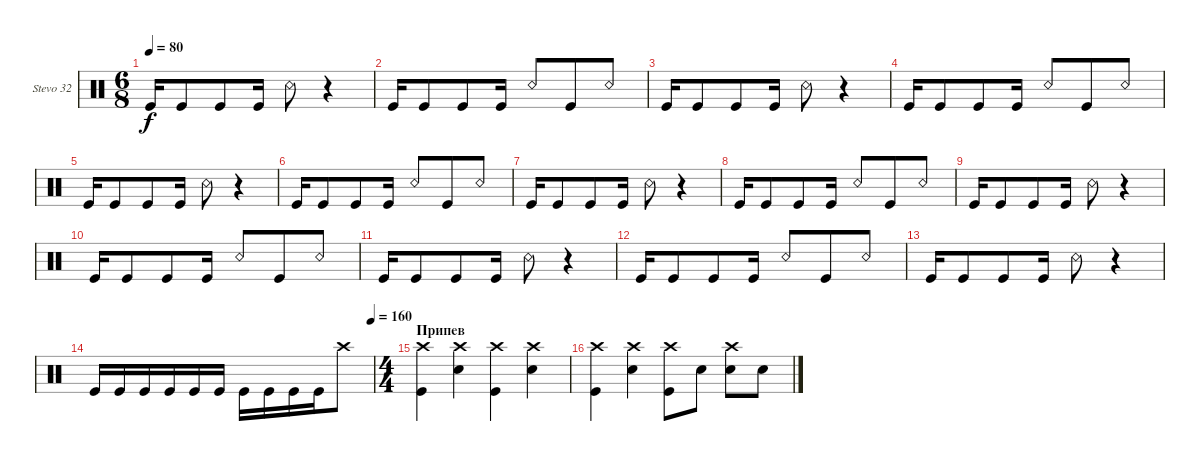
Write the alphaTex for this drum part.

\defaultSystemsLayout 4
\bracketExtendMode groupsimilarinstruments
\firstSystemTrackNameOrientation horizontal
\otherSystemsTrackNameOrientation horizontal
\track ("Steve Jocz" "Stevo 32") {instrument percussion}
\staff {score}
\articulation defaults
\ts (6 8)
\tempo 80
\clef neutral
\scale
0.333333
\ks c "Kick (hit)".16{dy f} "Kick (hit)".8 "Kick (hit)".8 "Kick (hit)".16 "Snare (rim shot)".8
r.4 |
\scale
0.333333 "Kick (hit)".16 "Kick (hit)".8 "Kick (hit)".8 "Kick (hit)".16 "Snare (rim shot)".8 "Kick (hit)".8 "Snare (rim shot)".8 |
\scale
0.333333 "Kick (hit)".16 "Kick (hit)".8 "Kick (hit)".8 "Kick (hit)".16 "Snare (rim shot)".8 r.4 |
\scale
0.333333 "Kick (hit)".16 "Kick (hit)".8 "Kick (hit)".8 "Kick (hit)".16 "Snare (rim shot)".8 "Kick (hit)".8 "Snare (rim shot)".8 |
\scale
0.333333 "Kick (hit)".16 "Kick (hit)".8 "Kick (hit)".8 "Kick (hit)".16 "Snare (rim shot)".8 r.4 |
\scale
0.333333 "Kick (hit)".16 "Kick (hit)".8 "Kick (hit)".8 "Kick (hit)".16 "Snare (rim shot)".8 "Kick (hit)".8 "Snare (rim shot)".8 |
\scale
0.333333 "Kick (hit)".16 "Kick (hit)".8 "Kick (hit)".8 "Kick (hit)".16 "Snare (rim shot)".8 r.4 |
\scale
0.333333 "Kick (hit)".16 "Kick (hit)".8 "Kick (hit)".8 "Kick (hit)".16 "Snare (rim shot)".8 "Kick (hit)".8 "Snare (rim shot)".8 |
\scale
0.333333 "Kick (hit)".16 "Kick (hit)".8 "Kick (hit)".8 "Kick (hit)".16 "Snare (rim shot)".8 r.4 |
\scale
0.333333 "Kick (hit)".16 "Kick (hit)".8 "Kick (hit)".8 "Kick (hit)".16 "Snare (rim shot)".8 "Kick (hit)".8 "Snare (rim shot)".8 |
\scale
0.333333 "Kick (hit)".16 "Kick (hit)".8 "Kick (hit)".8 "Kick (hit)".16 "Snare (rim shot)".8 r.4 |
\scale
0.333333 "Kick (hit)".16 "Kick (hit)".8 "Kick (hit)".8 "Kick (hit)".16 "Snare (rim shot)".8 "Kick (hit)".8 "Snare (rim shot)".8 |
\scale
0.333333 "Kick (hit)".16 "Kick (hit)".8 "Kick (hit)".8 "Kick (hit)".16 "Snare (rim shot)".8 r.4 |
\tempo (160 0.99375)
\scale
0.333333 "Kick (hit)".16 "Kick (hit)".16 "Kick (hit)".16 "Kick (hit)".16 "Kick (hit)".16 "Kick (hit)".16 "Kick (hit)".16 "Kick (hit)".16 "Kick (hit)".16 "Kick (hit)".16 "Crash high (hit)".8 |
\ts (4 4)
\section ("" "Припев")
\scale
0.333333 ("Crash high (hit)" "Kick (hit)").4 ("Crash high (hit)" "Snare (hit) 2").4 ("Crash high (hit)" "Kick (hit)").4 ("Crash high (hit)" "Snare (hit) 2").4 |
\scale
0.333333 ("Crash high (hit)" "Kick (hit)").4 ("Crash high (hit)" "Snare (hit) 2").4 ("Crash high (hit)" "Kick (hit)").8 "Snare (hit) 2".8 ("Crash high (hit)" "Snare (hit) 2").8 "Snare (hit) 2".8
